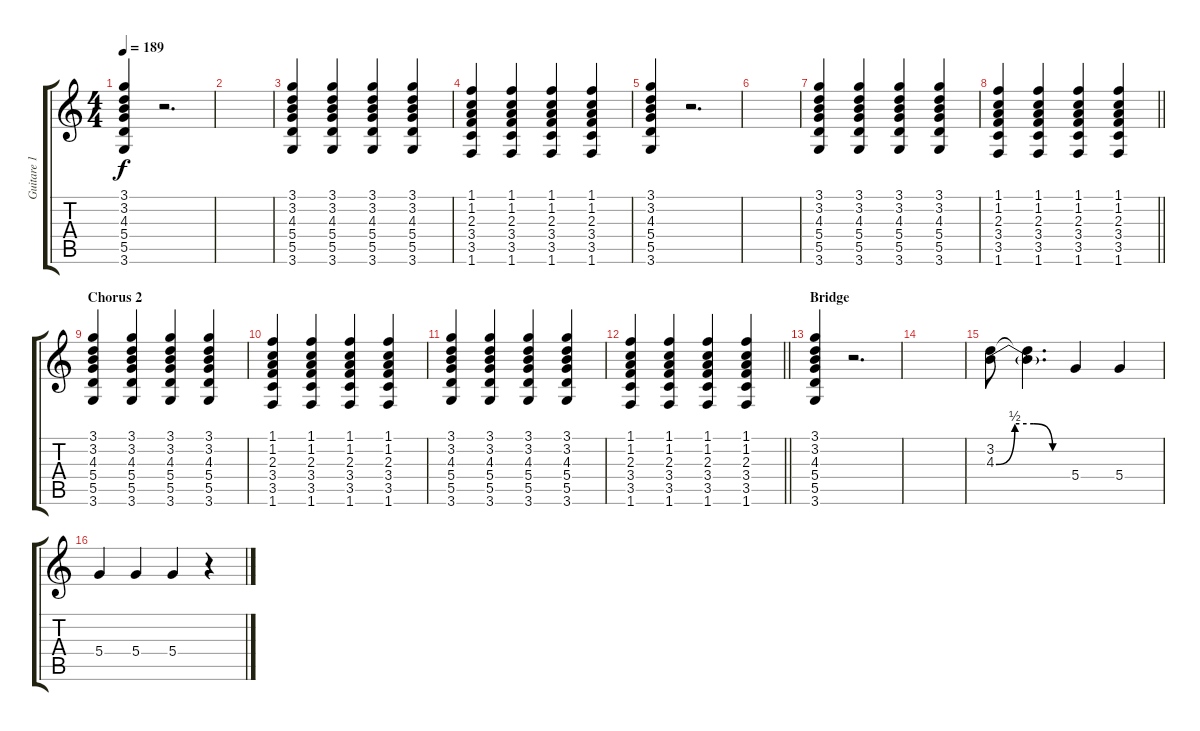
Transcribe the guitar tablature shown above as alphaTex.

\track ("Guitare 1" "Guitare 1") {instrument overdrivenguitar}
\staff {score tabs}
\tuning (E4 B3 G3 D3 A2 E2) {hide}
\ts (4 4)
\tempo 189
\clef g2
\ks c
(3.1 3.2 4.3 5.4 5.5 3.6).4{dy f} r.2{d} |
|
(3.1 3.2 4.3 5.4 5.5 3.6).4 (3.1 3.2 4.3 5.4 5.5 3.6).4 (3.1 3.2 4.3 5.4 5.5 3.6).4 (3.1 3.2 4.3 5.4 5.5 3.6).4 |
(1.1 1.2 2.3 3.4 3.5 1.6).4 (1.1 1.2 2.3 3.4 3.5 1.6).4 (1.1 1.2 2.3 3.4 3.5 1.6).4 (1.1 1.2 2.3 3.4 3.5 1.6).4 |
(3.1 3.2 4.3 5.4 5.5 3.6).4 r.2{d} |
|
(3.1 3.2 4.3 5.4 5.5 3.6).4 (3.1 3.2 4.3 5.4 5.5 3.6).4 (3.1 3.2 4.3 5.4 5.5 3.6).4 (3.1 3.2 4.3 5.4 5.5 3.6).4 |
\barLineRight lightlight
(1.1 1.2 2.3 3.4 3.5 1.6).4 (1.1 1.2 2.3 3.4 3.5 1.6).4 (1.1 1.2 2.3 3.4 3.5 1.6).4 (1.1 1.2 2.3 3.4 3.5 1.6).4 |
\section ("" "Chorus 2")
(3.1 3.2 4.3 5.4 5.5 3.6).4 (3.1 3.2 4.3 5.4 5.5 3.6).4 (3.1 3.2 4.3 5.4 5.5 3.6).4 (3.1 3.2 4.3 5.4 5.5 3.6).4 |
(1.1 1.2 2.3 3.4 3.5 1.6).4 (1.1 1.2 2.3 3.4 3.5 1.6).4 (1.1 1.2 2.3 3.4 3.5 1.6).4 (1.1 1.2 2.3 3.4 3.5 1.6).4 |
(3.1 3.2 4.3 5.4 5.5 3.6).4 (3.1 3.2 4.3 5.4 5.5 3.6).4 (3.1 3.2 4.3 5.4 5.5 3.6).4 (3.1 3.2 4.3 5.4 5.5 3.6).4 |
\barLineRight lightlight
(1.1 1.2 2.3 3.4 3.5 1.6).4 (1.1 1.2 2.3 3.4 3.5 1.6).4 (1.1 1.2 2.3 3.4 3.5 1.6).4 (1.1 1.2 2.3 3.4 3.5 1.6).4 |
\section ("" "Bridge")
(3.1 3.2 4.3 5.4 5.5 3.6).4 r.2{d} |
|
(3.2 4.3{be (custom 0 0 15 2 30 2 45 0 60 0)}).8 (3.2{t} 4.3{t}).4{d} 5.4.4 5.4.4 |
5.4.4 5.4.4 5.4.4 r.4
